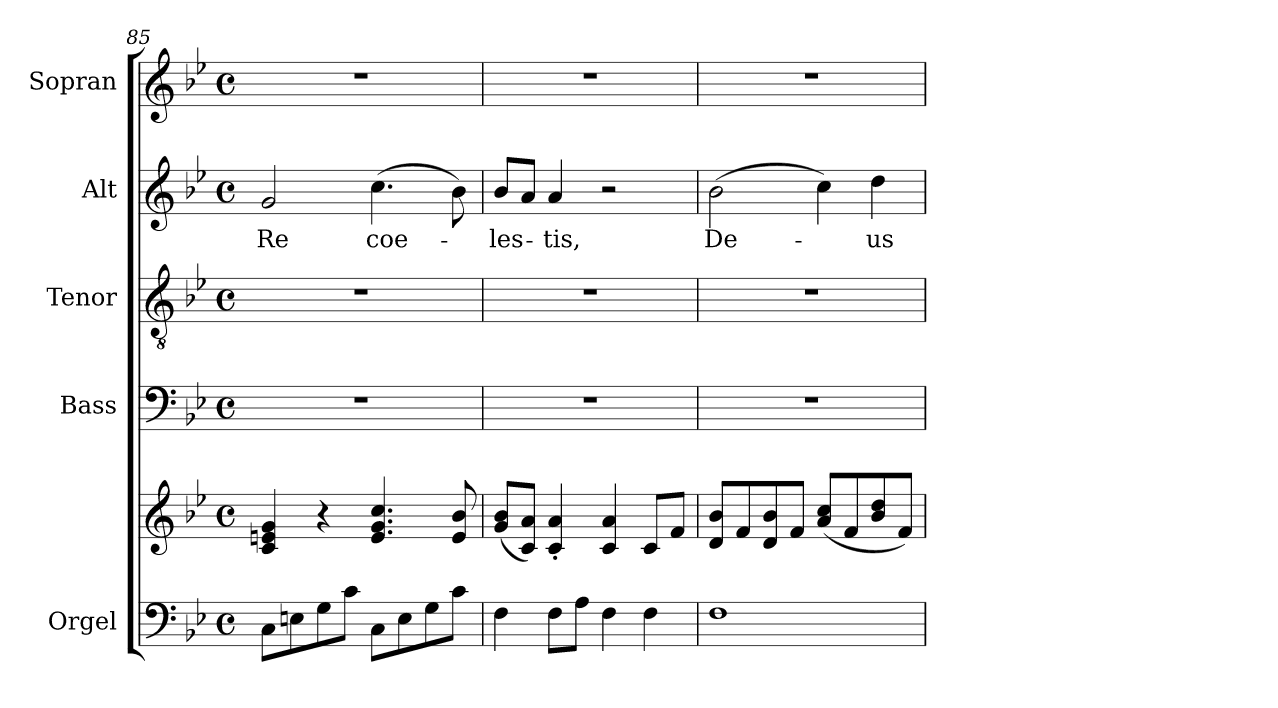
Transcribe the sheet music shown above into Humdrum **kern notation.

**kern	**kern	**kern	**kern	**kern	**text	**kern
*part5	*part5	*part4	*part3	*part2	*part2	*part1
*staff6	*staff5	*staff4	*staff3	*staff2	*staff2	*staff1
*I"Orgel	*	*I"Bass	*I"Tenor	*I"Alt	*	*I"Sopran
*I'Org.	*	*I'B.	*I'T.	*I'A.	*	*I'S.
!!LO:PB:g=z
*clefF4	*clefG2	*clefF4	*clefGv2	*clefG2	*	*clefG2
*k[b-e-]	*k[b-e-]	*k[b-e-]	*k[b-e-]	*k[b-e-]	*	*k[b-e-]
*B-:	*B-:	*B-:	*B-:	*B-:	*	*B-:
*M4/4	*M4/4	*M4/4	*M4/4	*M4/4	*	*M4/4
*met(c)	*met(c)	*met(c)	*met(c)	*met(c)	*	*met(c)
=85	=85	=85	=85	=85	=85	=85
!	!	!	!	!	!LO:LY:b	!
8C\L	4c/ 4en/ 4g/	1r	1r	2g/	Re	1r
8En\	.	.	.	.	.	.
8G\	4r	.	.	.	.	.
8c\J	.	.	.	.	.	.
!	!	!	!	!	!LO:LY:b	!
8C\L	4.e/ 4.g/ 4.cc/	.	.	(>4.cc\	coe-	.
8E\	.	.	.	.	.	.
8G\	.	.	.	.	.	.
8c\J	8e/ 8b-/	.	.	8b-\)	.	.
=86	=86	=86	=86	=86	=86	=86
!	!	!	!	!	!LO:LY:b	!
4F\	(<8g/ 8b-/L	1r	1r	8b-/L	-les-	1r
.	8c/ 8a/J)	.	.	8a/J	.	.
!	!	!	!	!	!LO:LY:b	!
8F\L	4c/'< 4a/'<	.	.	4a/	-tis,	.
8A\J	.	.	.	.	.	.
4F\	4c/ 4a/	.	.	2r	.	.
4F\	8c/L	.	.	.	.	.
.	8f/J	.	.	.	.	.
=87	=87	=87	=87	=87	=87	=87
!	!	!	!	!	!LO:LY:b	!
1F	8d/ 8b-/L	1r	1r	(>2b-\	De-	1r
.	8f/	.	.	.	.	.
.	8d/ 8b-/	.	.	.	.	.
.	8f/J	.	.	.	.	.
.	(<8a/ 8cc/L	.	.	4cc\)	.	.
.	8f/	.	.	.	.	.
!	!	!	!	!	!LO:LY:b	!
.	8b-/ 8dd/	.	.	4dd\	-us	.
.	8f/J)	.	.	.	.	.
=	=	=	=	=	=	=
*-	*-	*-	*-	*-	*-	*-
